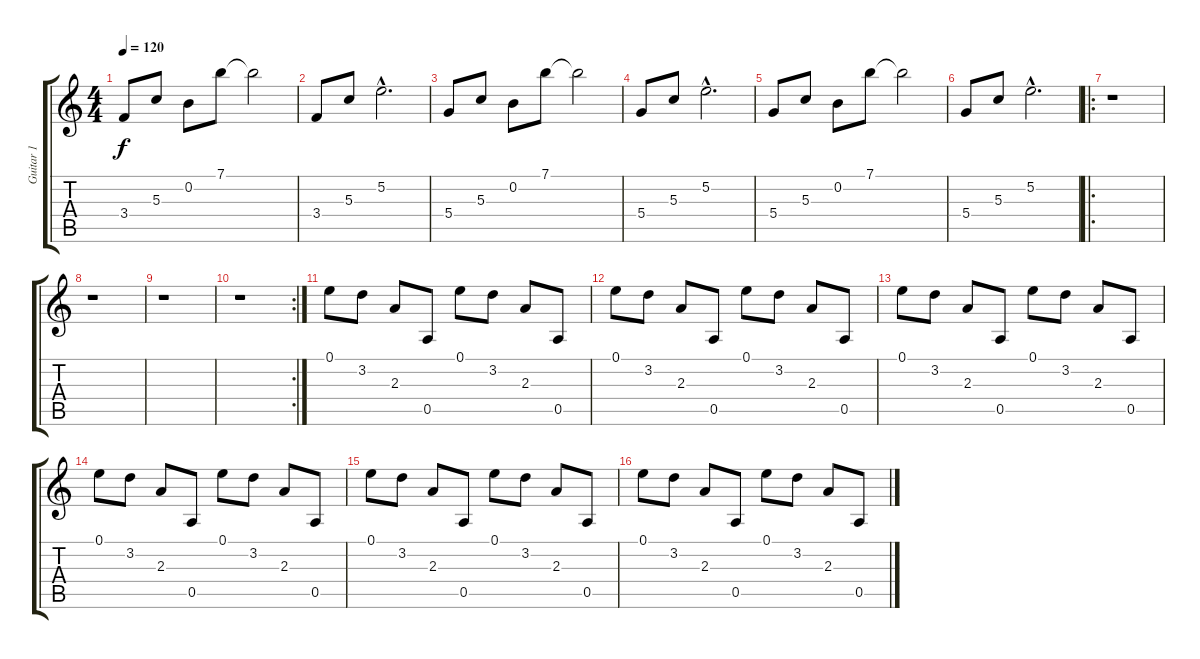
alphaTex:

\track ("Guitar 1 " "Guitar 1 ") {instrument electricguitarclean}
\staff {score tabs}
\tuning (E4 B3 G3 D3 A2 E2) {hide}
\ts (4 4)
\tempo 120
\clef g2
\ks c
3.4.8{dy f} 5.3.8 0.2.8 7.1.8 7.1{t}.2 |
3.4.8 5.3.8 5.2{hac}.2{d} |
5.4.8 5.3.8 0.2.8 7.1.8 7.1{t}.2 |
5.4.8 5.3.8 5.2{hac}.2{d} |
5.4.8 5.3.8 0.2.8 7.1.8 7.1{t}.2 |
5.4.8 5.3.8 5.2{hac}.2{d} |
\ro
r.1 |
r.1 |
r.1 |
\rc 2
r.1 |
0.1.8 3.2.8 2.3.8 0.5.8 0.1.8 3.2.8 2.3.8 0.5.8 |
0.1.8 3.2.8 2.3.8 0.5.8 0.1.8 3.2.8 2.3.8 0.5.8 |
0.1.8 3.2.8 2.3.8 0.5.8 0.1.8 3.2.8 2.3.8 0.5.8 |
0.1.8 3.2.8 2.3.8 0.5.8 0.1.8 3.2.8 2.3.8 0.5.8 |
0.1.8 3.2.8 2.3.8 0.5.8 0.1.8 3.2.8 2.3.8 0.5.8 |
0.1.8 3.2.8 2.3.8 0.5.8 0.1.8 3.2.8 2.3.8 0.5.8
